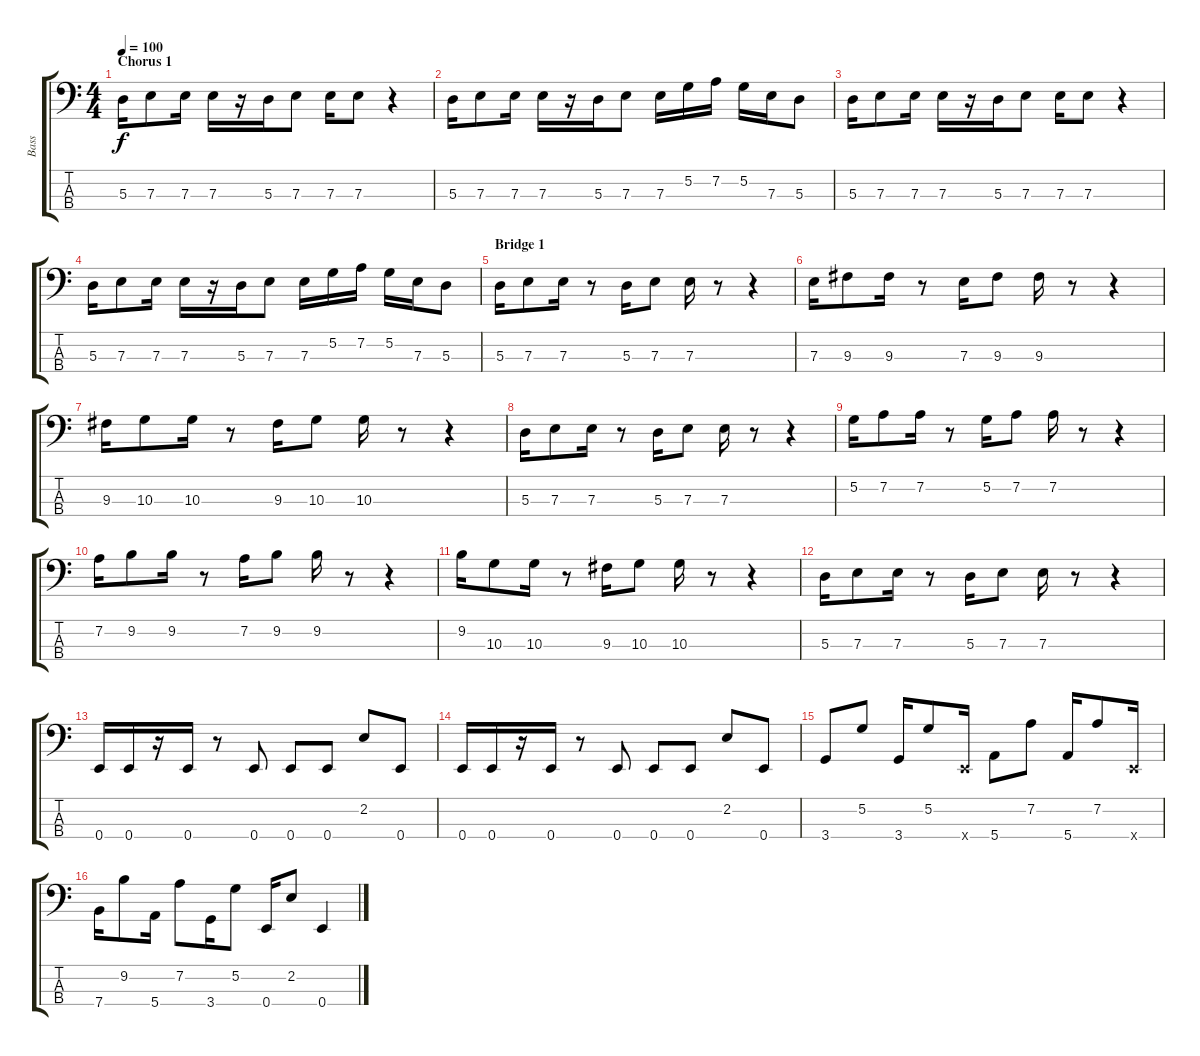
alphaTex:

\track ("Bass" "Bass") {instrument slapbass2}
\staff {score tabs}
\tuning (G2 D2 A1 E1) {hide}
\ts (4 4)
\section ("" "Chorus 1")
\tempo 100
\clef f4
\ks c
5.3.16{dy f} 7.3.8 7.3.16 7.3.16 r.16 5.3.16 7.3.8 7.3.16 7.3.8 r.4 |
5.3.16 7.3.8 7.3.16 7.3.16 r.16 5.3.16 7.3.8 7.3.16 5.2.16 7.2.16 5.2.16 7.3.16 5.3.8 |
5.3.16 7.3.8 7.3.16 7.3.16 r.16 5.3.16 7.3.8 7.3.16 7.3.8 r.4 |
5.3.16 7.3.8 7.3.16 7.3.16 r.16 5.3.16 7.3.8 7.3.16 5.2.16 7.2.16 5.2.16 7.3.16 5.3.8 |
\section ("" "Bridge 1")
5.3.16 7.3.8 7.3.16 r.8 5.3.16 7.3.8 7.3.16 r.8 r.4 |
7.3.16 9.3.8 9.3.16 r.8 7.3.16 9.3.8 9.3.16 r.8 r.4 |
9.3.16 10.3.8 10.3.16 r.8 9.3.16 10.3.8 10.3.16 r.8 r.4 |
5.3.16 7.3.8 7.3.16 r.8 5.3.16 7.3.8 7.3.16 r.8 r.4 |
5.2.16 7.2.8 7.2.16 r.8 5.2.16 7.2.8 7.2.16 r.8 r.4 |
7.2.16 9.2.8 9.2.16 r.8 7.2.16 9.2.8 9.2.16 r.8 r.4 |
9.2.16 10.3.8 10.3.16 r.8 9.3.16 10.3.8 10.3.16 r.8 r.4 |
5.3.16 7.3.8 7.3.16 r.8 5.3.16 7.3.8 7.3.16 r.8 r.4 |
0.4.16 0.4.16 r.16 0.4.16 r.8 0.4.8 0.4.8 0.4.8 2.2.8 0.4.8 |
0.4.16 0.4.16 r.16 0.4.16 r.8 0.4.8 0.4.8 0.4.8 2.2.8 0.4.8 |
3.4.8 5.2.8 3.4.16 5.2.8 0.4{x}.16 5.4.8 7.2.8 5.4.16 7.2.8 0.4{x}.16 |
7.4.16 9.2.8 5.4.16 7.2.8 3.4.16 5.2.8 0.4.16 2.2.8 0.4{ss}.4
